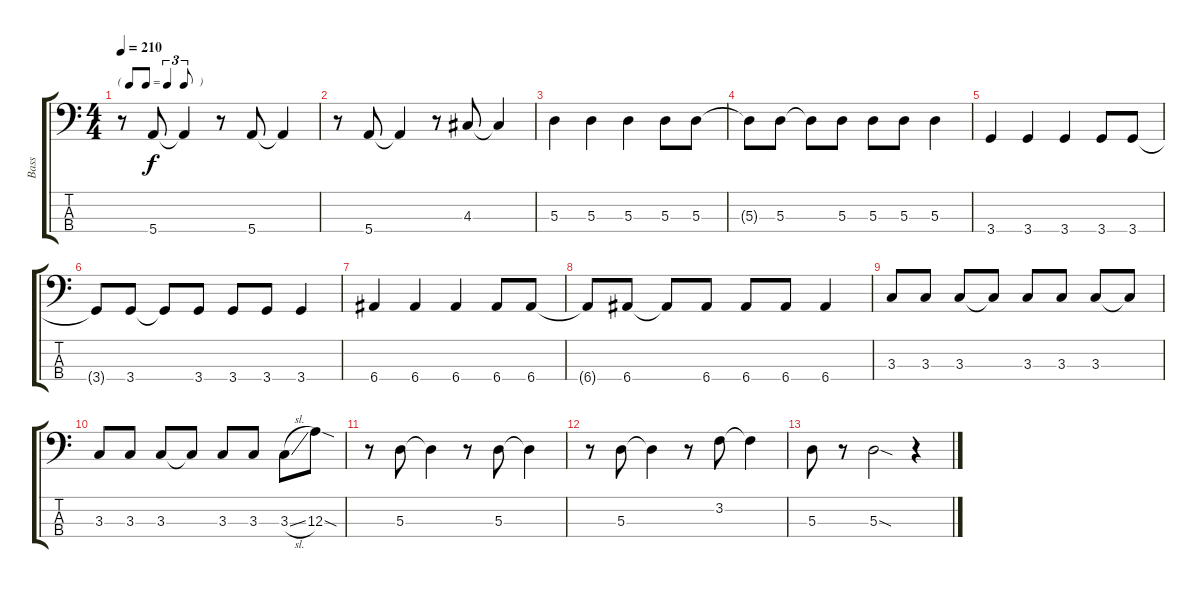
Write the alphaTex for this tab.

\track ("Bass" "Bass") {instrument electricbassfinger}
\staff {score tabs}
\tuning (G2 D2 A1 E1) {hide}
\ts (4 4)
\tf triplet8th
\tempo 210
\clef f4
\ks c
r.8{dy f} 5.4.8 5.4{t}.4 r.8 5.4.8 5.4{t}.4 |
r.8 5.4.8 5.4{t}.4 r.8 4.3.8 4.3{t}.4 |
5.3.4 5.3.4 5.3.4 5.3.8 5.3.8 |
5.3{t}.8 5.3.8 5.3{t}.8 5.3.8 5.3.8 5.3.8 5.3.4 |
3.4.4 3.4.4 3.4.4 3.4.8 3.4.8 |
3.4{t}.8 3.4.8 3.4{t}.8 3.4.8 3.4.8 3.4.8 3.4.4 |
6.4.4 6.4.4 6.4.4 6.4.8 6.4.8 |
6.4{t}.8 6.4.8 6.4{t}.8 6.4.8 6.4.8 6.4.8 6.4.4 |
3.3.8 3.3.8 3.3.8 3.3{t}.8 3.3.8 3.3.8 3.3.8 3.3{t}.8 |
3.3.8 3.3.8 3.3.8 3.3{t}.8 3.3.8 3.3.8 3.3{sl}.8 12.3{sod}.8 |
r.8 5.3.8 5.3{t}.4 r.8 5.3.8 5.3{t}.4 |
r.8 5.3.8 5.3{t}.4 r.8 3.2.8 3.2{t}.4 |
5.3.8 r.8 5.3{sod}.2 r.4
